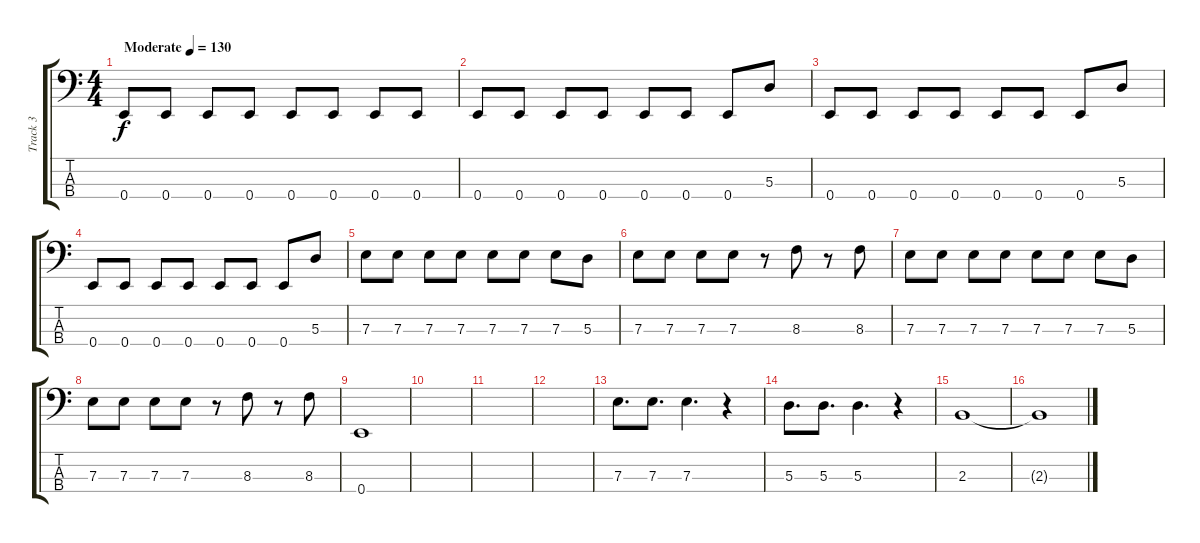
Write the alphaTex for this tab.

\track ("Track 3" "Track 3") {instrument electricbassfinger}
\staff {score tabs}
\tuning (G2 D2 A1 E1) {hide}
\ts (4 4)
\tempo (130 "Moderate")
\clef f4
\ks c
0.4.8{dy f instrument electricbassfinger} 0.4.8 0.4.8 0.4.8 0.4.8 0.4.8 0.4.8 0.4.8 |
0.4.8 0.4.8 0.4.8 0.4.8 0.4.8 0.4.8 0.4.8 5.3.8 |
0.4.8 0.4.8 0.4.8 0.4.8 0.4.8 0.4.8 0.4.8 5.3.8 |
0.4.8 0.4.8 0.4.8 0.4.8 0.4.8 0.4.8 0.4.8 5.3.8 |
7.3.8 7.3.8 7.3.8 7.3.8 7.3.8 7.3.8 7.3.8 5.3.8 |
7.3.8 7.3.8 7.3.8 7.3.8 r.8 8.3.8 r.8 8.3.8 |
7.3.8 7.3.8 7.3.8 7.3.8 7.3.8 7.3.8 7.3.8 5.3.8 |
7.3.8 7.3.8 7.3.8 7.3.8 r.8 8.3.8 r.8 8.3.8 |
0.4.1 |
|
|
|
7.3.8{d} 7.3.8{d} 7.3.4{d} r.4 |
5.3.8{d} 5.3.8{d} 5.3.4{d} r.4 |
2.3.1 |
2.3{t}.1
